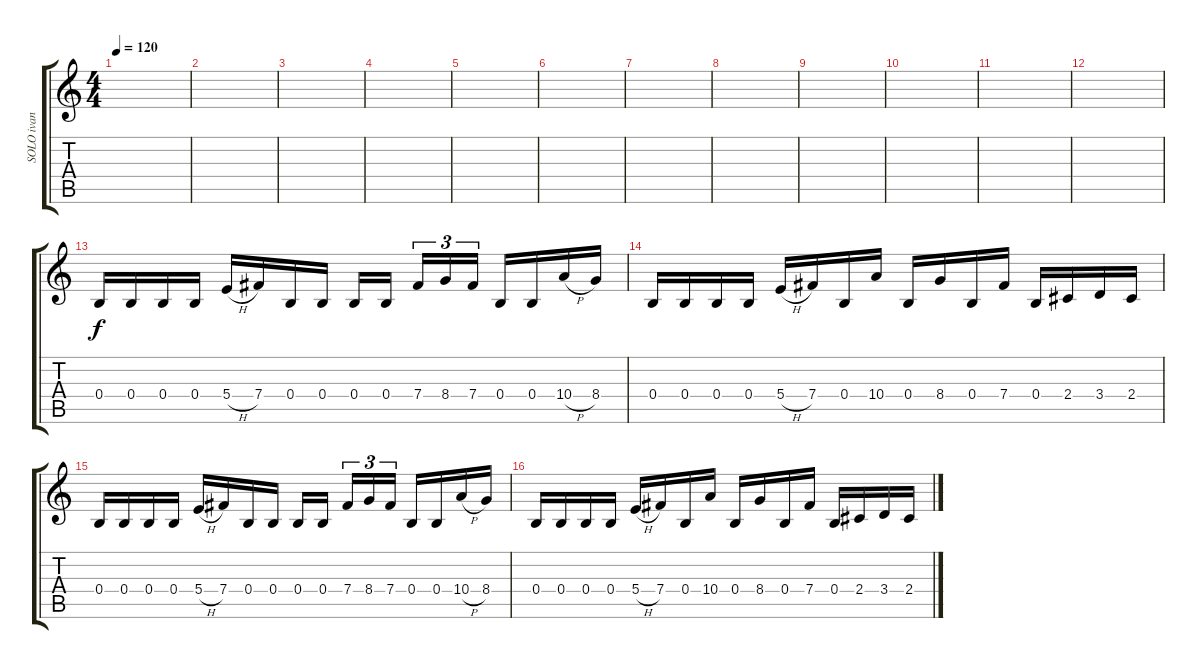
\track ("SOLO ivan" "SOLO ivan") {instrument overdrivenguitar}
\staff {score tabs}
\tuning (Db4 Ab3 E3 B2 Gb2 B1) {hide}
\ts (4 4)
\tempo 120
\clef g2
\ks c
|
|
|
|
|
|
|
|
|
|
|
|
0.4.16 0.4.16 0.4.16 0.4.16 5.4{h}.16 7.4.16 0.4.16 0.4.16 0.4.16 0.4.16 7.4.16{tu (3 2)} 8.4.16{tu (3 2)} 7.4.16{tu (3 2)} 0.4.16 0.4.16 10.4{h}.16 8.4.16 |
0.4.16 0.4.16 0.4.16 0.4.16 5.4{h}.16 7.4.16 0.4.16 10.4.16 0.4.16 8.4.16 0.4.16 7.4.16 0.4.16 2.4.16 3.4.16 2.4.16 |
0.4.16 0.4.16 0.4.16 0.4.16 5.4{h}.16 7.4.16 0.4.16 0.4.16 0.4.16 0.4.16 7.4.16{tu (3 2)} 8.4.16{tu (3 2)} 7.4.16{tu (3 2)} 0.4.16 0.4.16 10.4{h}.16 8.4.16 |
0.4.16 0.4.16 0.4.16 0.4.16 5.4{h}.16 7.4.16 0.4.16 10.4.16 0.4.16 8.4.16 0.4.16 7.4.16 0.4.16 2.4.16 3.4.16 2.4.16
